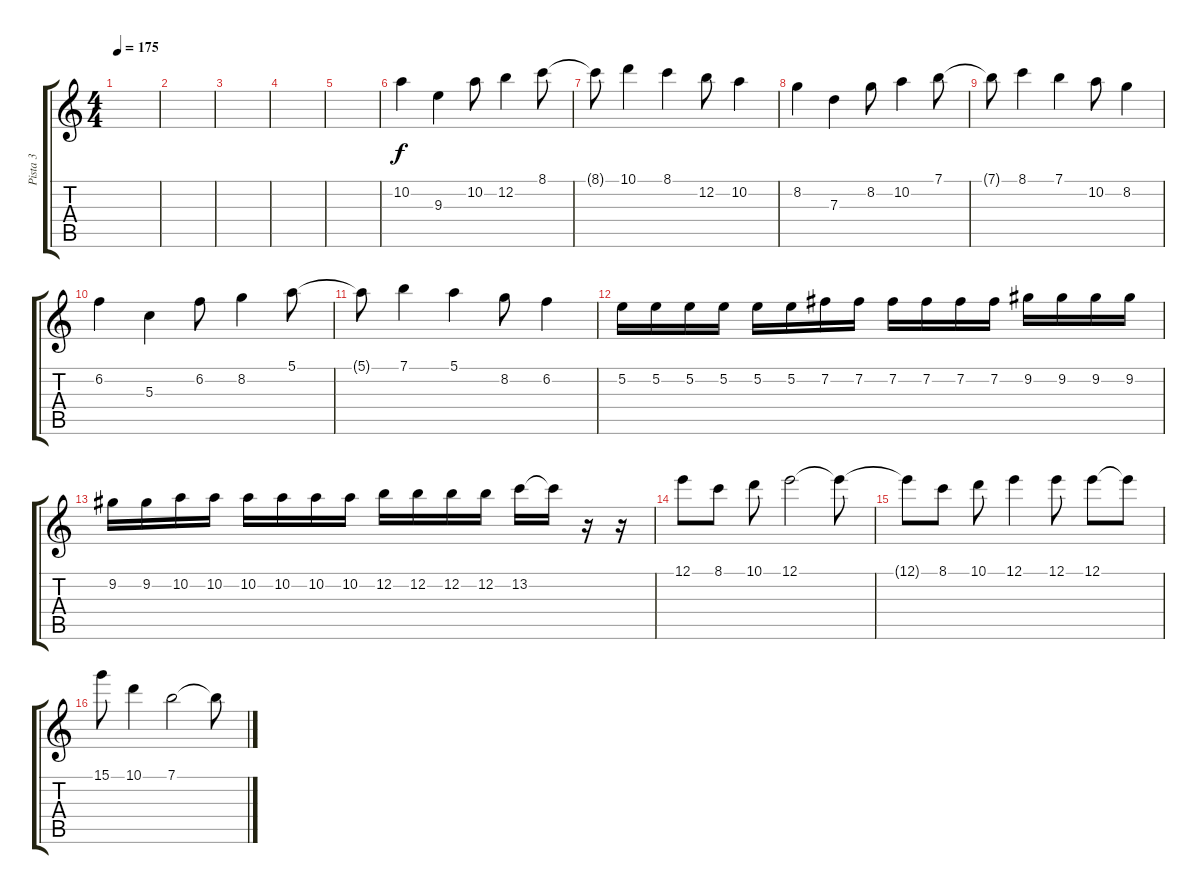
\track ("Pista 3" "Pista 3") {instrument distortionguitar}
\staff {score tabs}
\tuning (E4 B3 G3 D3 A2 E2) {hide}
\ts (4 4)
\tempo 175
\clef g2
\ks c
|
|
|
|
|
10.2.4 9.3.4 10.2.8 12.2.4 8.1.8 |
8.1{t}.8 10.1.4 8.1.4 12.2.8 10.2.4 |
8.2.4 7.3.4 8.2.8 10.2.4 7.1.8 |
7.1{t}.8 8.1.4 7.1.4 10.2.8 8.2.4 |
6.2.4 5.3.4 6.2.8 8.2.4 5.1.8 |
5.1{t}.8 7.1.4 5.1.4 8.2.8 6.2.4 |
5.2.16 5.2.16 5.2.16 5.2.16 5.2.16 5.2.16 7.2.16 7.2.16 7.2.16 7.2.16 7.2.16 7.2.16 9.2.16 9.2.16 9.2.16 9.2.16 |
9.2.16 9.2.16 10.2.16 10.2.16 10.2.16 10.2.16 10.2.16 10.2.16 12.2.16 12.2.16 12.2.16 12.2.16 13.2.16 13.2{t}.16 r.16 r.16 |
12.1.8 8.1.8 10.1.8 12.1.2 12.1{t}.8 |
12.1{t}.8 8.1.8 10.1.8 12.1.4 12.1.8 12.1.8 12.1{t}.8 |
15.1.8 10.1.4 7.1.2 7.1{t}.8
